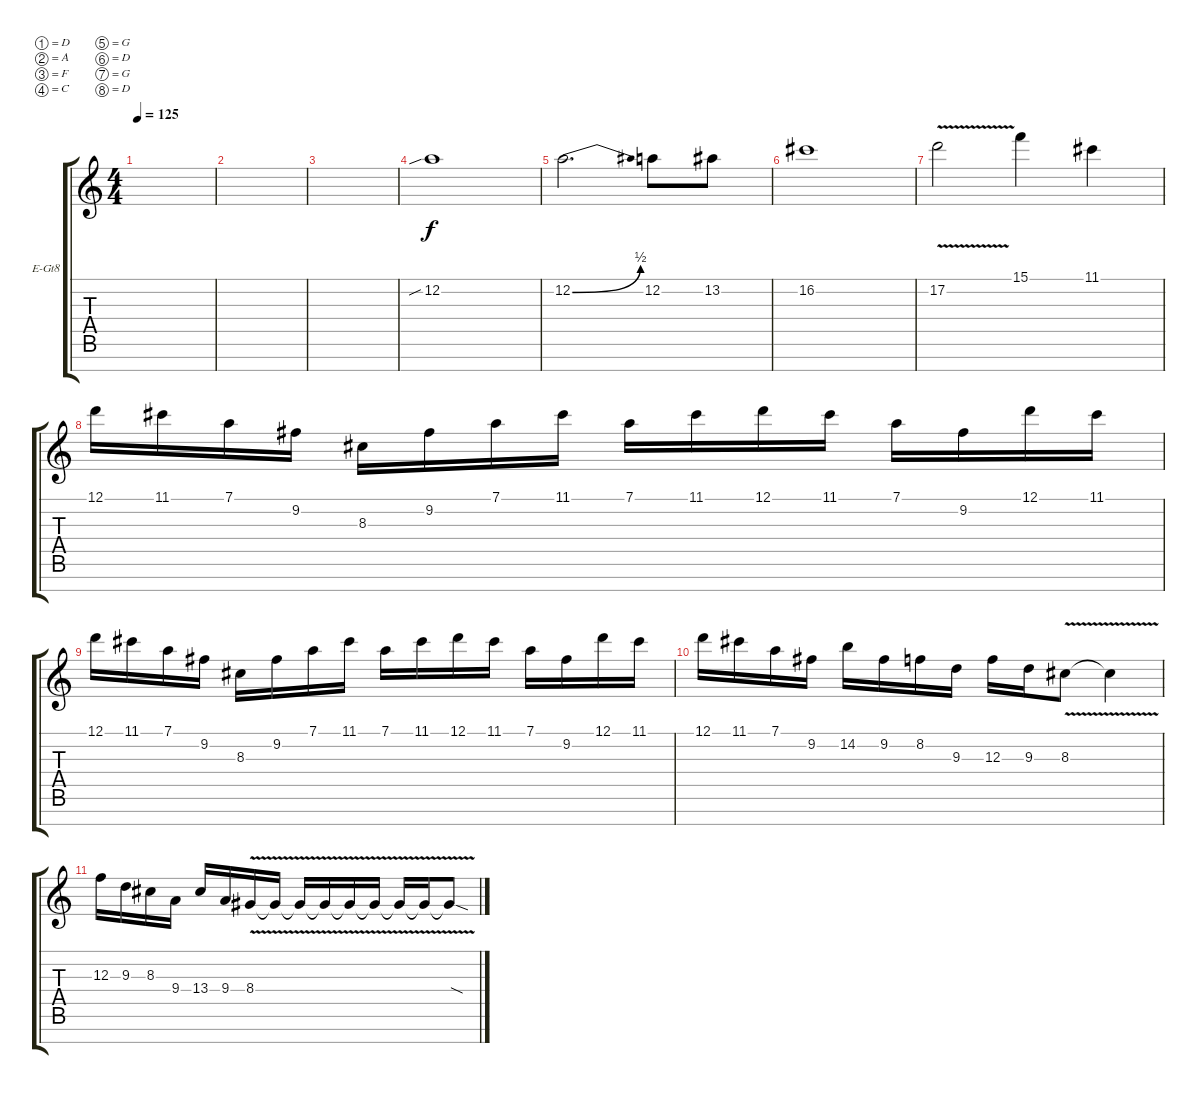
\bracketExtendMode groupsimilarinstruments
\firstSystemTrackNameOrientation horizontal
\otherSystemsTrackNameOrientation horizontal
\track ("Tape Delay" "E-Gt8") {instrument overdrivenguitar}
\staff {score tabs}
\tuning (D4 A3 F3 C3 G2 D2 G1 D1)
\ts (4 4)
\tempo 125
\clef g2
\ks c
|
|
|
12.2{sib}.1 |
12.2{be (bend 8.4 0 15 2)}.2{d} 12.2.8 13.2.8 |
16.2.1 |
17.2{v}.2 15.1.4 11.1.4 |
12.1.16 11.1.16 7.1.16 9.2.16 8.3.16 9.2.16 7.1.16 11.1.16 7.1.16 11.1.16 12.1.16 11.1.16 7.1.16 9.2.16 12.1.16 11.1.16 |
12.1.16 11.1.16 7.1.16 9.2.16 8.3.16 9.2.16 7.1.16 11.1.16 7.1.16 11.1.16 12.1.16 11.1.16 7.1.16 9.2.16 12.1.16 11.1.16 |
12.1.16 11.1.16 7.1.16 9.2.16 14.2.16 9.2.16 8.2.16 9.3.16 12.3.16 9.3.16 8.3{v}.8 8.3{v t}.4 |
12.3.16 9.3.16 8.3.16 9.4.16 13.4.16 9.4.16 8.4{v}.16 8.4{v t}.16 8.4{v t}.16 8.4{v t}.16 8.4{v t}.16 8.4{v t}.16 8.4{v t}.16 8.4{v t}.16 8.4{v sod t}.8
